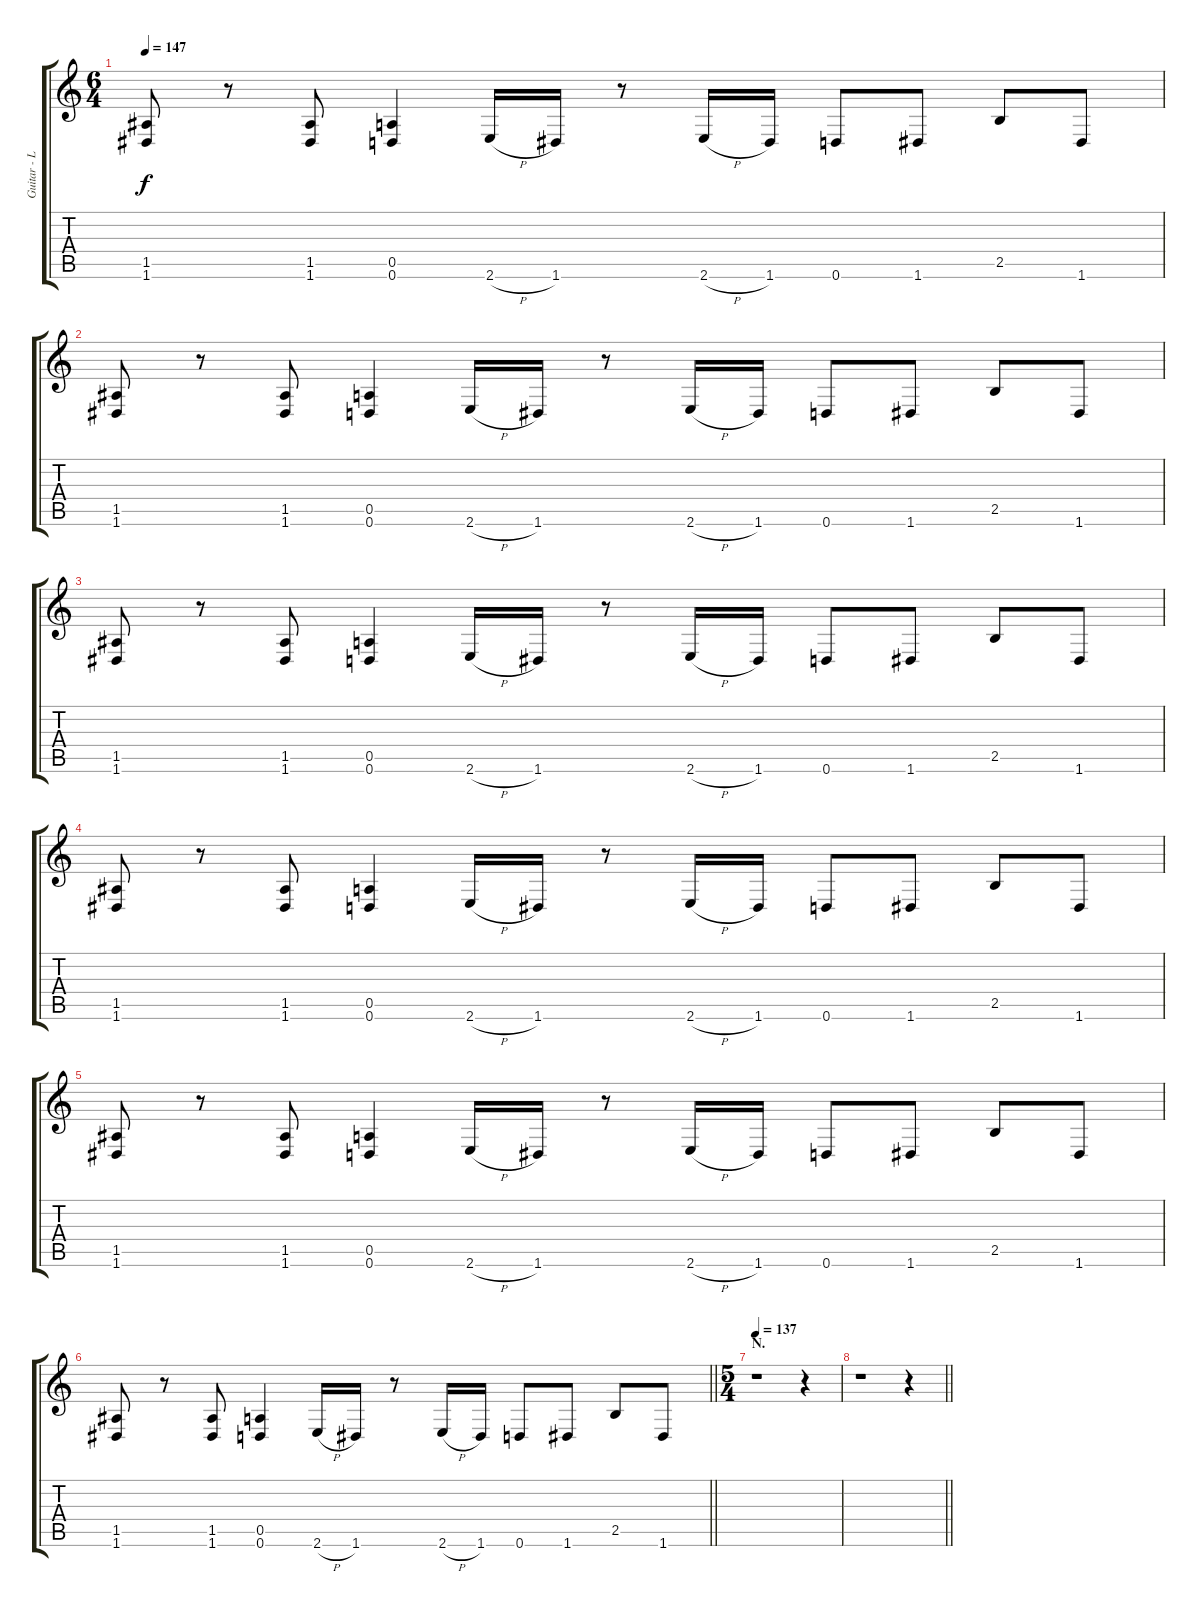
\track ("Guitar - Left (Aux.)" "Guitar - L") {instrument distortionguitar}
\staff {score tabs}
\tuning (E4 B3 G3 D3 A2 D2) {hide}
\ts (6 4)
\tempo 147
\clef g2
\ks c
(1.5 1.6).8{dy f} r.8 (1.5 1.6).8 (0.5 0.6).4 2.6{h}.16 1.6.16 r.8 2.6{h}.16 1.6.16 0.6.8 1.6.8 2.5.8 1.6.8 |
(1.5 1.6).8 r.8 (1.5 1.6).8 (0.5 0.6).4 2.6{h}.16 1.6.16 r.8 2.6{h}.16 1.6.16 0.6.8 1.6.8 2.5.8 1.6.8 |
(1.5 1.6).8 r.8 (1.5 1.6).8 (0.5 0.6).4 2.6{h}.16 1.6.16 r.8 2.6{h}.16 1.6.16 0.6.8 1.6.8 2.5.8 1.6.8 |
(1.5 1.6).8 r.8 (1.5 1.6).8 (0.5 0.6).4 2.6{h}.16 1.6.16 r.8 2.6{h}.16 1.6.16 0.6.8 1.6.8 2.5.8 1.6.8 |
(1.5 1.6).8 r.8 (1.5 1.6).8 (0.5 0.6).4 2.6{h}.16 1.6.16 r.8 2.6{h}.16 1.6.16 0.6.8 1.6.8 2.5.8 1.6.8 |
\barLineRight lightlight
(1.5 1.6).8 r.8 (1.5 1.6).8 (0.5 0.6).4 2.6{h}.16 1.6.16 r.8 2.6{h}.16 1.6.16 0.6.8 1.6.8 2.5.8 1.6.8 |
\ts (5 4)
\section ("" "N.")
\tempo 137
r.1 r.4 |
\barLineRight lightlight
r.1 r.4
